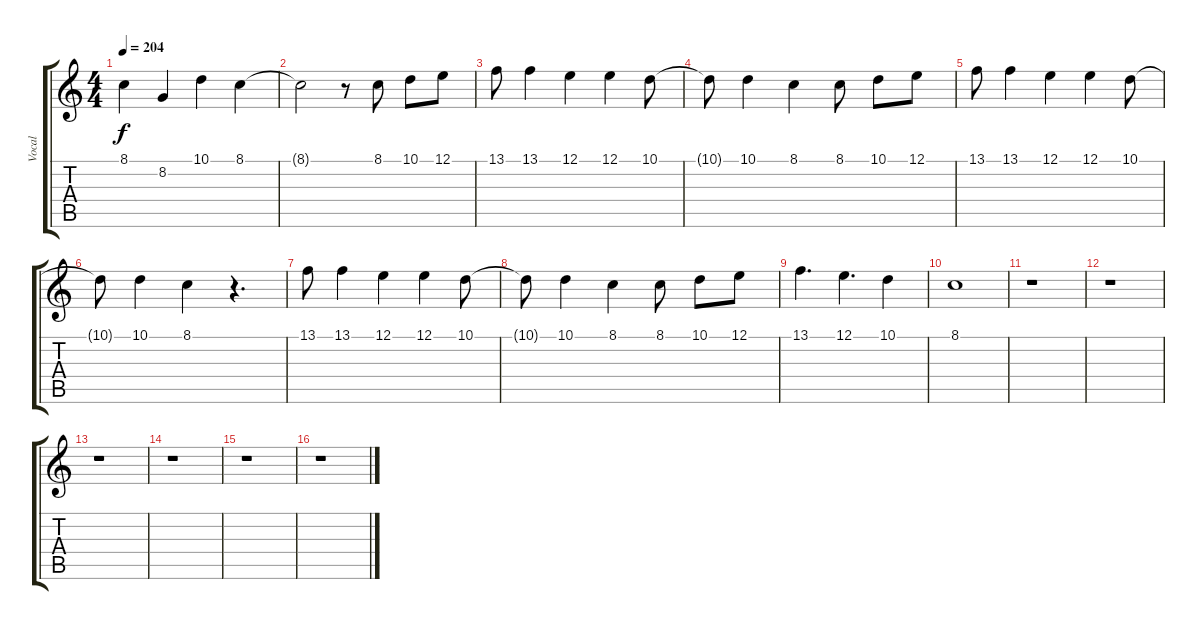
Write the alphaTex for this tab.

\track ("Vocal" "Vocal") {instrument lead1square}
\staff {score tabs}
\tuning (E4 B3 G3 D3 A2 E2) {hide}
\ts (4 4)
\tempo 204
\clef g2
\ks c
8.1{t}.4{dy f} 8.2.4 10.1.4 8.1.4 |
8.1{t}.2 r.8 8.1.8 10.1.8 12.1.8 |
13.1.8 13.1.4 12.1.4 12.1.4 10.1.8 |
10.1{t}.8 10.1.4 8.1.4 8.1.8 10.1.8 12.1.8 |
13.1.8 13.1.4 12.1.4 12.1.4 10.1.8 |
10.1{t}.8 10.1.4 8.1.4 r.4{d} |
13.1.8 13.1.4 12.1.4 12.1.4 10.1.8 |
10.1{t}.8 10.1.4 8.1.4 8.1.8 10.1.8 12.1.8 |
13.1.4{d} 12.1.4{d} 10.1.4 |
8.1.1 |
r.1 |
r.1 |
r.1 |
r.1 |
r.1 |
r.1
